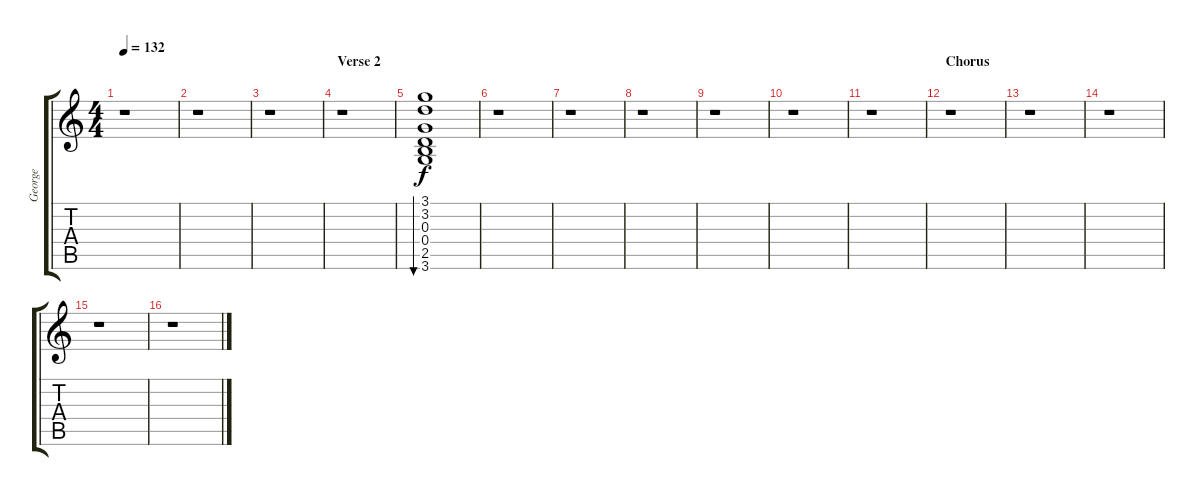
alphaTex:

\track ("George" "George") {instrument electricguitarjazz}
\staff {score tabs}
\tuning (E4 B3 G3 D3 A2 E2) {hide}
\ts (4 4)
\tempo 132
\clef g2
\ks c
r.1{dy f} |
r.1 |
r.1 |
\section ("" "Verse 2")
r.1 |
(3.1 3.2 0.3 0.4 2.5 3.6).1{bu 480 volume 10} |
r.1 |
r.1 |
r.1 |
r.1 |
r.1 |
r.1 |
\section ("" "Chorus")
r.1 |
r.1 |
r.1 |
r.1 |
r.1
